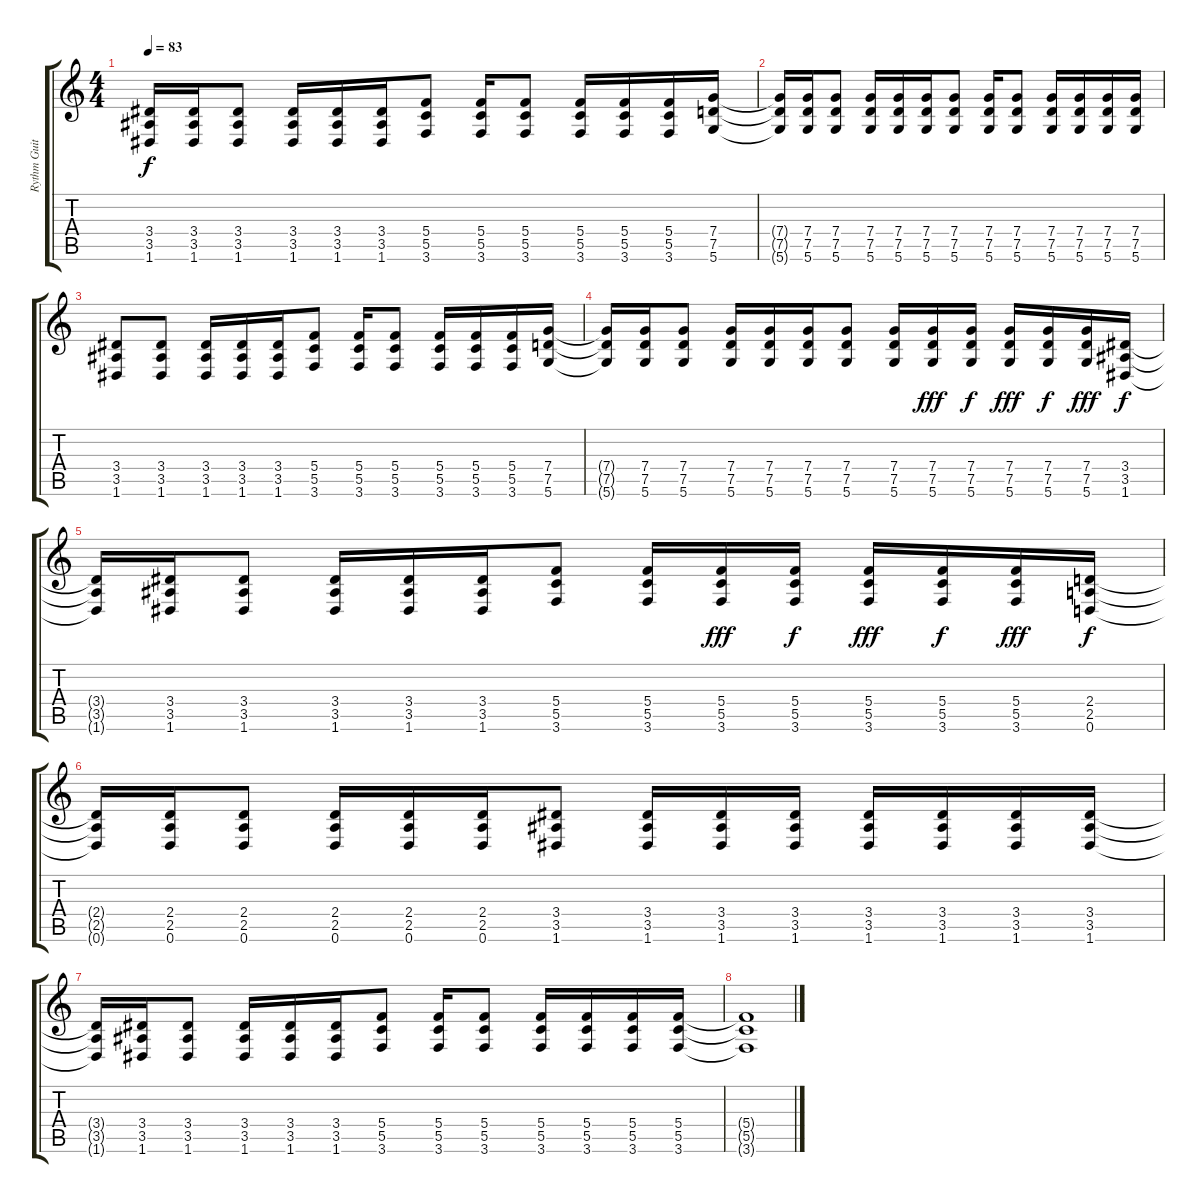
\track ("Rythm Guitar" "Rythm Guit") {instrument distortionguitar}
\staff {score tabs}
\tuning (D4 A3 F3 C3 G2 D2) {hide}
\ts (4 4)
\tempo 83
\clef g2
\ks c
(3.4 3.5 1.6).16{dy f} (3.4 3.5 1.6).16 (3.4 3.5 1.6).8 (3.4 3.5 1.6).16 (3.4 3.5 1.6).16 (3.4 3.5 1.6).16 (5.4 5.5 3.6).8 (5.4 5.5 3.6).16 (5.4 5.5 3.6).8 (5.4 5.5 3.6).16 (5.4 5.5 3.6).16 (5.4 5.5 3.6).16 (7.4 7.5 5.6).16 |
(7.4{t} 7.5{t} 5.6{t}).16 (7.4 7.5 5.6).16 (7.4 7.5 5.6).8 (7.4 7.5 5.6).16 (7.4 7.5 5.6).16 (7.4 7.5 5.6).16 (7.4 7.5 5.6).8 (7.4 7.5 5.6).16 (7.4 7.5 5.6).8 (7.4 7.5 5.6).16 (7.4 7.5 5.6).16 (7.4 7.5 5.6).16 (7.4 7.5 5.6).16 |
(3.4 3.5 1.6).8 (3.4 3.5 1.6).8 (3.4 3.5 1.6).16 (3.4 3.5 1.6).16 (3.4 3.5 1.6).16 (5.4 5.5 3.6).8 (5.4 5.5 3.6).16 (5.4 5.5 3.6).8 (5.4 5.5 3.6).16 (5.4 5.5 3.6).16 (5.4 5.5 3.6).16 (7.4 7.5 5.6).16 |
(7.4{t} 7.5{t} 5.6{t}).16 (7.4 7.5 5.6).16 (7.4 7.5 5.6).8 (7.4 7.5 5.6).16 (7.4 7.5 5.6).16 (7.4 7.5 5.6).16 (7.4 7.5 5.6).8 (7.4 7.5 5.6).16 (7.4 7.5 5.6).16{dy fff} (7.4 7.5 5.6).16{dy f} (7.4 7.5 5.6).16{dy fff} (7.4 7.5 5.6).16{dy f} (7.4 7.5 5.6).16{dy fff} (3.4 3.5 1.6).16{dy f} |
(3.4{t} 3.5{t} 1.6{t}).16 (3.4 3.5 1.6).16 (3.4 3.5 1.6).8 (3.4 3.5 1.6).16 (3.4 3.5 1.6).16 (3.4 3.5 1.6).16 (5.4 5.5 3.6).8 (5.4 5.5 3.6).16 (5.4 5.5 3.6).16{dy fff} (5.4 5.5 3.6).16{dy f} (5.4 5.5 3.6).16{dy fff} (5.4 5.5 3.6).16{dy f} (5.4 5.5 3.6).16{dy fff} (2.4 2.5 0.6).16{dy f} |
(2.4{t} 2.5{t} 0.6{t}).16 (2.4 2.5 0.6).16 (2.4 2.5 0.6).8 (2.4 2.5 0.6).16 (2.4 2.5 0.6).16 (2.4 2.5 0.6).16 (3.4 3.5 1.6).8 (3.4 3.5 1.6).16 (3.4 3.5 1.6).16 (3.4 3.5 1.6).16 (3.4 3.5 1.6).16 (3.4 3.5 1.6).16 (3.4 3.5 1.6).16 (3.4 3.5 1.6).16 |
(3.4{t} 3.5{t} 1.6{t}).16 (3.4 3.5 1.6).16 (3.4 3.5 1.6).8 (3.4 3.5 1.6).16 (3.4 3.5 1.6).16 (3.4 3.5 1.6).16 (5.4 5.5 3.6).8 (5.4 5.5 3.6).16 (5.4 5.5 3.6).8 (5.4 5.5 3.6).16 (5.4 5.5 3.6).16 (5.4 5.5 3.6).16 (5.4 5.5 3.6).16 |
(5.4{t} 5.5{t} 3.6{t}).1
